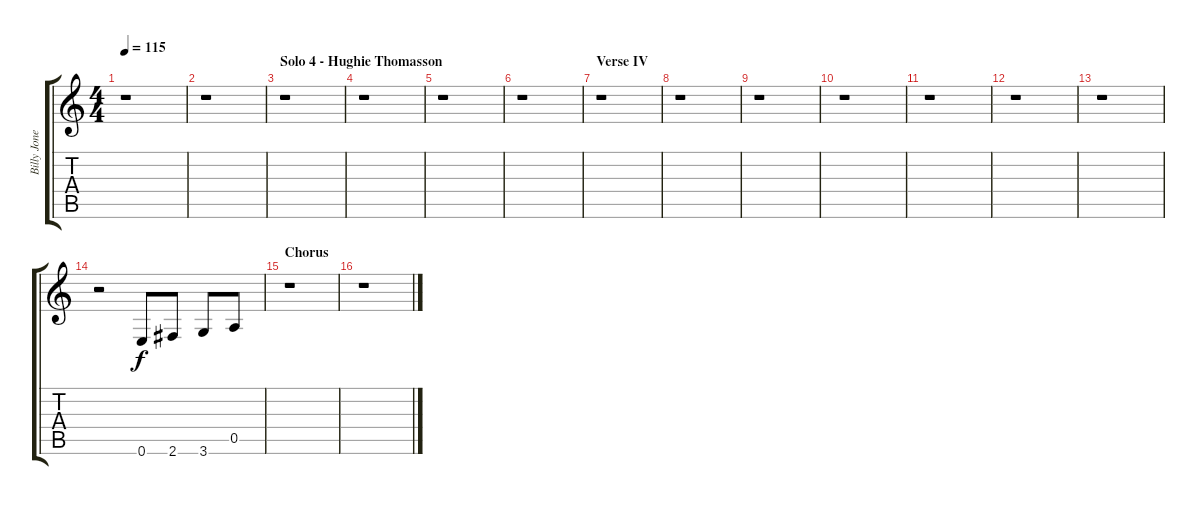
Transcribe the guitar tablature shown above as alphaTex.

\track ("Billy Jones - Solo" "Billy Jone") {instrument overdrivenguitar}
\staff {score tabs}
\tuning (E4 B3 G3 D3 A2 E2) {hide}
\ts (4 4)
\tempo 115
\clef g2
\ks c
r.1{dy f} |
r.1 |
\section ("" "Solo 4 - Hughie Thomasson")
r.1 |
r.1 |
r.1 |
r.1 |
\section ("" "Verse IV")
r.1 |
r.1 |
r.1 |
r.1 |
r.1 |
r.1 |
r.1 |
r.2 0.6.8 2.6.8 3.6.8 0.5.8 |
\section ("" "Chorus")
r.1 |
r.1
